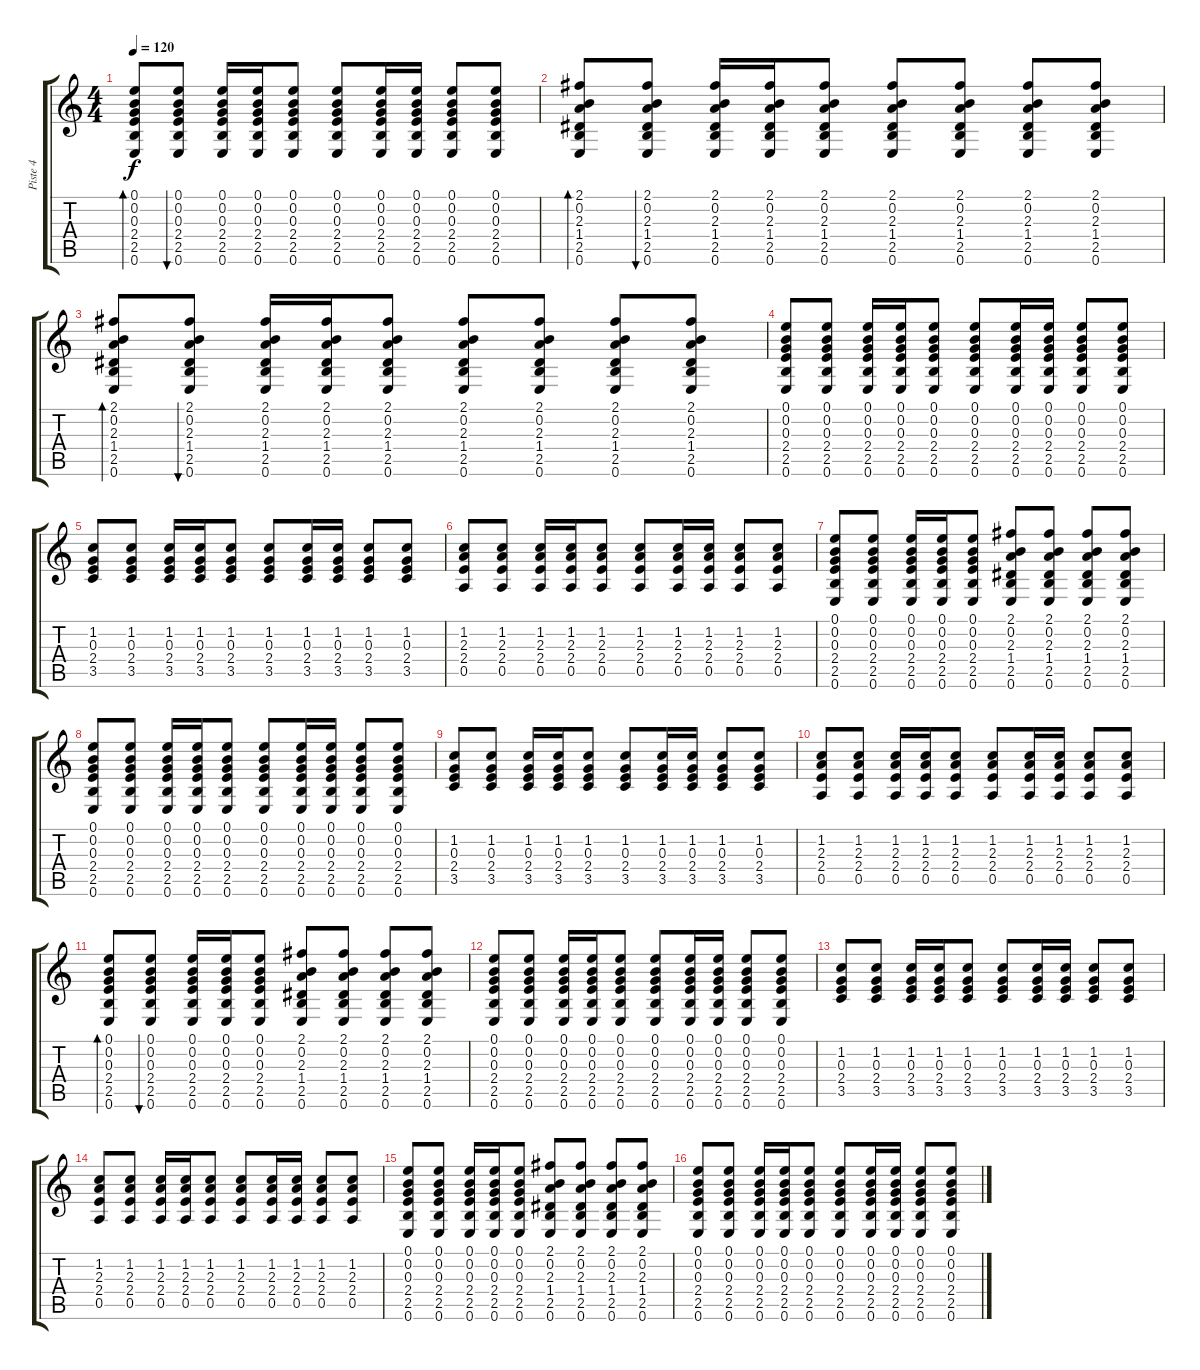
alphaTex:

\track ("Piste 4" "Piste 4") {instrument acousticguitarsteel}
\staff {score tabs}
\tuning (E4 B3 G3 D3 A2 E2) {hide}
\ts (4 4)
\tempo 120
\clef g2
\ks c
(0.1 0.2 0.3 2.4 2.5 0.6).8{bd 120 dy f} (0.1 0.2 0.3 2.4 2.5 0.6).8{bu 120} (0.1 0.2 0.3 2.4 2.5 0.6).16 (0.1 0.2 0.3 2.4 2.5 0.6).16 (0.1 0.2 0.3 2.4 2.5 0.6).8 (0.1 0.2 0.3 2.4 2.5 0.6).8 (0.1 0.2 0.3 2.4 2.5 0.6).16 (0.1 0.2 0.3 2.4 2.5 0.6).16 (0.1 0.2 0.3 2.4 2.5 0.6).8 (0.1 0.2 0.3 2.4 2.5 0.6).8 |
(2.1 0.2 2.3 1.4 2.5 0.6).8{bd 120} (2.1 0.2 2.3 1.4 2.5 0.6).8{bu 120} (2.1 0.2 2.3 1.4 2.5 0.6).16 (2.1 0.2 2.3 1.4 2.5 0.6).16 (2.1 0.2 2.3 1.4 2.5 0.6).8 (2.1 0.2 2.3 1.4 2.5 0.6).8 (2.1 0.2 2.3 1.4 2.5 0.6).8 (2.1 0.2 2.3 1.4 2.5 0.6).8 (2.1 0.2 2.3 1.4 2.5 0.6).8 |
(2.1 0.2 2.3 1.4 2.5 0.6).8{bd 120} (2.1 0.2 2.3 1.4 2.5 0.6).8{bu 120} (2.1 0.2 2.3 1.4 2.5 0.6).16 (2.1 0.2 2.3 1.4 2.5 0.6).16 (2.1 0.2 2.3 1.4 2.5 0.6).8 (2.1 0.2 2.3 1.4 2.5 0.6).8 (2.1 0.2 2.3 1.4 2.5 0.6).8 (2.1 0.2 2.3 1.4 2.5 0.6).8 (2.1 0.2 2.3 1.4 2.5 0.6).8 |
(0.1 0.2 0.3 2.4 2.5 0.6).8 (0.1 0.2 0.3 2.4 2.5 0.6).8 (0.1 0.2 0.3 2.4 2.5 0.6).16 (0.1 0.2 0.3 2.4 2.5 0.6).16 (0.1 0.2 0.3 2.4 2.5 0.6).8 (0.1 0.2 0.3 2.4 2.5 0.6).8 (0.1 0.2 0.3 2.4 2.5 0.6).16 (0.1 0.2 0.3 2.4 2.5 0.6).16 (0.1 0.2 0.3 2.4 2.5 0.6).8 (0.1 0.2 0.3 2.4 2.5 0.6).8 |
(1.2 0.3 2.4 3.5).8 (1.2 0.3 2.4 3.5).8 (1.2 0.3 2.4 3.5).16 (1.2 0.3 2.4 3.5).16 (1.2 0.3 2.4 3.5).8 (1.2 0.3 2.4 3.5).8 (1.2 0.3 2.4 3.5).16 (1.2 0.3 2.4 3.5).16 (1.2 0.3 2.4 3.5).8 (1.2 0.3 2.4 3.5).8 |
(1.2 2.3 2.4 0.5).8 (1.2 2.3 2.4 0.5).8 (1.2 2.3 2.4 0.5).16 (1.2 2.3 2.4 0.5).16 (1.2 2.3 2.4 0.5).8 (1.2 2.3 2.4 0.5).8 (1.2 2.3 2.4 0.5).16 (1.2 2.3 2.4 0.5).16 (1.2 2.3 2.4 0.5).8 (1.2 2.3 2.4 0.5).8 |
(0.1 0.2 0.3 2.4 2.5 0.6).8 (0.1 0.2 0.3 2.4 2.5 0.6).8 (0.1 0.2 0.3 2.4 2.5 0.6).16 (0.1 0.2 0.3 2.4 2.5 0.6).16 (0.1 0.2 0.3 2.4 2.5 0.6).8 (2.1 0.2 2.3 1.4 2.5 0.6).8 (2.1 0.2 2.3 1.4 2.5 0.6).8 (2.1 0.2 2.3 1.4 2.5 0.6).8 (2.1 0.2 2.3 1.4 2.5 0.6).8 |
(0.1 0.2 0.3 2.4 2.5 0.6).8 (0.1 0.2 0.3 2.4 2.5 0.6).8 (0.1 0.2 0.3 2.4 2.5 0.6).16 (0.1 0.2 0.3 2.4 2.5 0.6).16 (0.1 0.2 0.3 2.4 2.5 0.6).8 (0.1 0.2 0.3 2.4 2.5 0.6).8 (0.1 0.2 0.3 2.4 2.5 0.6).16 (0.1 0.2 0.3 2.4 2.5 0.6).16 (0.1 0.2 0.3 2.4 2.5 0.6).8 (0.1 0.2 0.3 2.4 2.5 0.6).8 |
(1.2 0.3 2.4 3.5).8 (1.2 0.3 2.4 3.5).8 (1.2 0.3 2.4 3.5).16 (1.2 0.3 2.4 3.5).16 (1.2 0.3 2.4 3.5).8 (1.2 0.3 2.4 3.5).8 (1.2 0.3 2.4 3.5).16 (1.2 0.3 2.4 3.5).16 (1.2 0.3 2.4 3.5).8 (1.2 0.3 2.4 3.5).8 |
(1.2 2.3 2.4 0.5).8 (1.2 2.3 2.4 0.5).8 (1.2 2.3 2.4 0.5).16 (1.2 2.3 2.4 0.5).16 (1.2 2.3 2.4 0.5).8 (1.2 2.3 2.4 0.5).8 (1.2 2.3 2.4 0.5).16 (1.2 2.3 2.4 0.5).16 (1.2 2.3 2.4 0.5).8 (1.2 2.3 2.4 0.5).8 |
(0.1 0.2 0.3 2.4 2.5 0.6).8{bd 120} (0.1 0.2 0.3 2.4 2.5 0.6).8{bu 120} (0.1 0.2 0.3 2.4 2.5 0.6).16 (0.1 0.2 0.3 2.4 2.5 0.6).16 (0.1 0.2 0.3 2.4 2.5 0.6).8 (2.1 0.2 2.3 1.4 2.5 0.6).8 (2.1 0.2 2.3 1.4 2.5 0.6).8 (2.1 0.2 2.3 1.4 2.5 0.6).8 (2.1 0.2 2.3 1.4 2.5 0.6).8 |
(0.1 0.2 0.3 2.4 2.5 0.6).8 (0.1 0.2 0.3 2.4 2.5 0.6).8 (0.1 0.2 0.3 2.4 2.5 0.6).16 (0.1 0.2 0.3 2.4 2.5 0.6).16 (0.1 0.2 0.3 2.4 2.5 0.6).8 (0.1 0.2 0.3 2.4 2.5 0.6).8 (0.1 0.2 0.3 2.4 2.5 0.6).16 (0.1 0.2 0.3 2.4 2.5 0.6).16 (0.1 0.2 0.3 2.4 2.5 0.6).8 (0.1 0.2 0.3 2.4 2.5 0.6).8 |
(1.2 0.3 2.4 3.5).8 (1.2 0.3 2.4 3.5).8 (1.2 0.3 2.4 3.5).16 (1.2 0.3 2.4 3.5).16 (1.2 0.3 2.4 3.5).8 (1.2 0.3 2.4 3.5).8 (1.2 0.3 2.4 3.5).16 (1.2 0.3 2.4 3.5).16 (1.2 0.3 2.4 3.5).8 (1.2 0.3 2.4 3.5).8 |
(1.2 2.3 2.4 0.5).8 (1.2 2.3 2.4 0.5).8 (1.2 2.3 2.4 0.5).16 (1.2 2.3 2.4 0.5).16 (1.2 2.3 2.4 0.5).8 (1.2 2.3 2.4 0.5).8 (1.2 2.3 2.4 0.5).16 (1.2 2.3 2.4 0.5).16 (1.2 2.3 2.4 0.5).8 (1.2 2.3 2.4 0.5).8 |
(0.1 0.2 0.3 2.4 2.5 0.6).8 (0.1 0.2 0.3 2.4 2.5 0.6).8 (0.1 0.2 0.3 2.4 2.5 0.6).16 (0.1 0.2 0.3 2.4 2.5 0.6).16 (0.1 0.2 0.3 2.4 2.5 0.6).8 (2.1 0.2 2.3 1.4 2.5 0.6).8 (2.1 0.2 2.3 1.4 2.5 0.6).8 (2.1 0.2 2.3 1.4 2.5 0.6).8 (2.1 0.2 2.3 1.4 2.5 0.6).8 |
(0.1 0.2 0.3 2.4 2.5 0.6).8 (0.1 0.2 0.3 2.4 2.5 0.6).8 (0.1 0.2 0.3 2.4 2.5 0.6).16 (0.1 0.2 0.3 2.4 2.5 0.6).16 (0.1 0.2 0.3 2.4 2.5 0.6).8 (0.1 0.2 0.3 2.4 2.5 0.6).8 (0.1 0.2 0.3 2.4 2.5 0.6).16 (0.1 0.2 0.3 2.4 2.5 0.6).16 (0.1 0.2 0.3 2.4 2.5 0.6).8 (0.1 0.2 0.3 2.4 2.5 0.6).8
